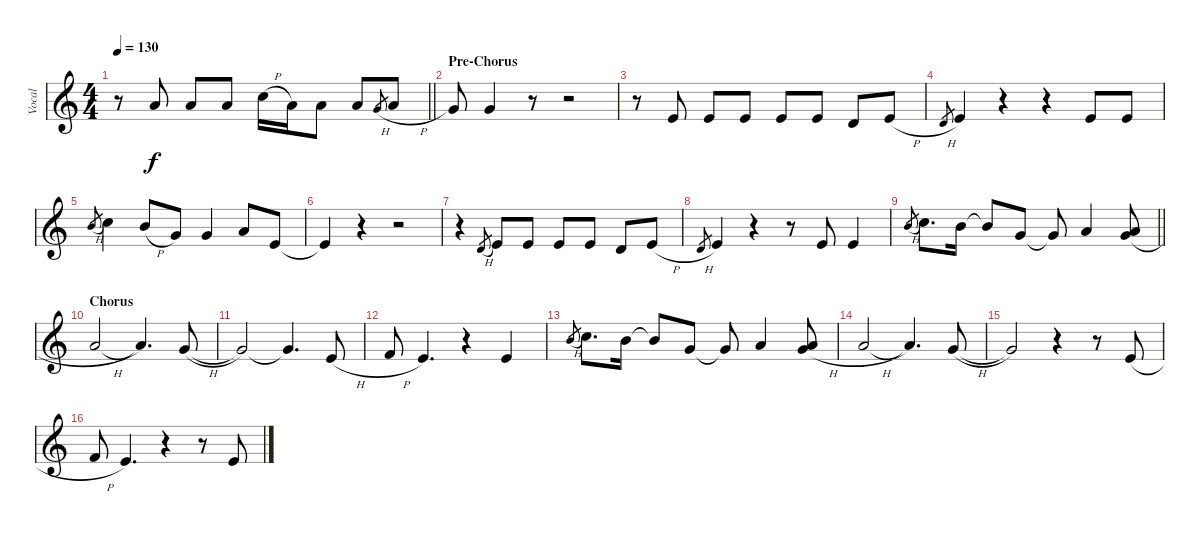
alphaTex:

\track ("Vocal" "Vocal") {instrument harmonica}
\staff {score}
\tuning (Db4 Ab3 E3 B2 Gb2 B1) {hide}
\ts (4 4)
\tempo 130
\clef g2
\barLineRight lightlight
\ks c
r.8{dy f} 8.1.8 8.1.8 8.1.8 11.1{h}.16 8.1.16 8.1.8 8.1.8 6.1{h}.8{gr} 8.1{h}.8 |
\section ("" "Pre-Chorus")
6.1.8 6.1.4 r.8 r.2 |
r.8 3.1.8 3.1.8 3.1.8 3.1.8 3.1.8 1.1.8 3.1{h}.8 |
1.1{h}.8{gr} 3.1.4 r.4 r.4 3.1.8 3.1.8 |
10.1{h}.8{gr} 11.1.4 10.1{h}.8 6.1.8 6.1.4 8.1.8 3.1.8 |
3.1{t}.4 r.4 r.2 |
r.4 1.1{h}.8{gr} 3.1.8 3.1.8 3.1.8 3.1.8 1.1.8 3.1{h}.8 |
1.1{h}.8{gr} 3.1.4 r.4 r.8 3.1.8 3.1.4 |
\barLineRight lightlight
10.1{h}.8{gr} 11.1.8{d} 10.1.16 10.1{t}.8 6.1.8 6.1{t}.8 8.1.4 (6.1{h} 13.2).8 |
\section ("" "Chorus")
8.1{h}.2 8.1{t}.4{d} 6.1{h}.8 |
6.1{t}.2 6.1{t}.4{d} 3.1{h}.8 |
4.1{h}.8 3.1.4{d} r.4 3.1.4 |
10.1{h}.8{gr} 11.1.8{d} 10.1.16 10.1{t}.8 6.1.8 6.1{t}.8 8.1.4 (6.1{h} 13.2).8 |
8.1{h}.2 8.1{t}.4{d} 6.1{h}.8 |
6.1{t}.2 r.4 r.8 3.1{h}.8 |
4.1{h}.8 3.1.4{d} r.4 r.8 3.1.8
